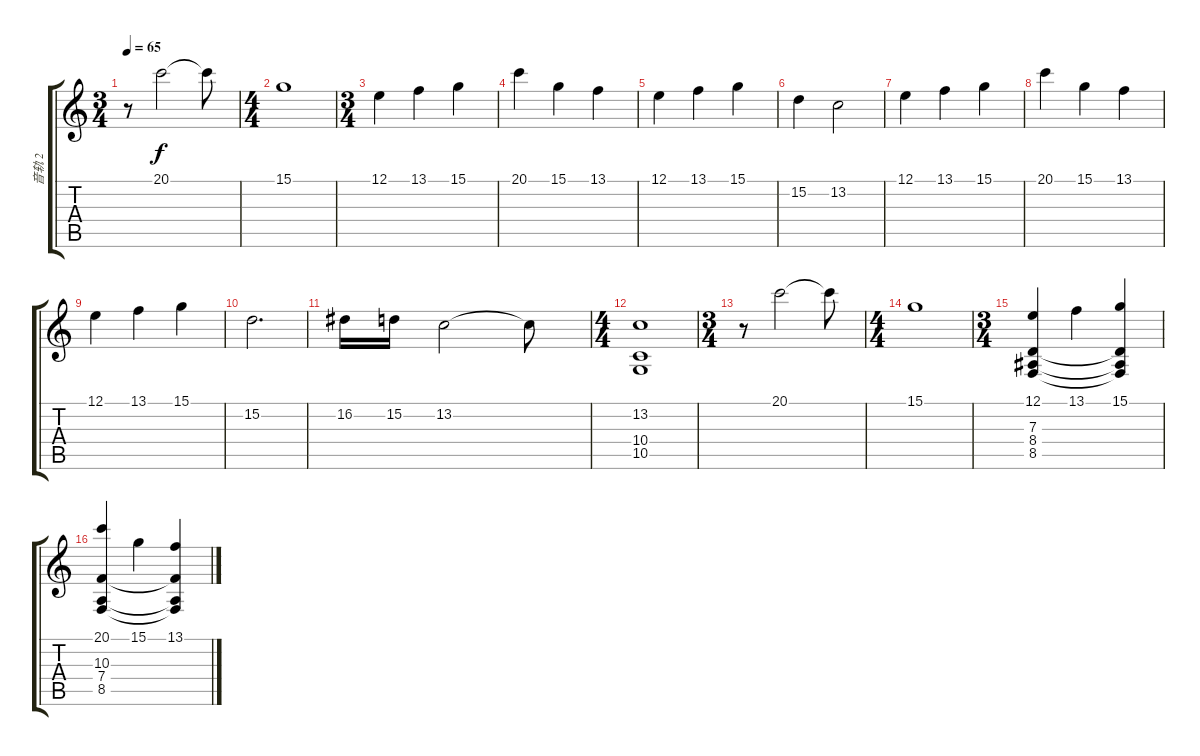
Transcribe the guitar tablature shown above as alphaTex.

\track ("音轨 2" "音轨 2") {instrument stringensemble2}
\staff {score tabs}
\tuning (E4 B3 G3 D3 A2 E2) {hide}
\ts (3 4)
\tempo 65
\clef g2
\ks c
r.8{dy f} 20.1.2{volume 8} 20.1{t}.8 |
\ts (4 4)
15.1.1 |
\ts (3 4)
12.1.4 13.1.4 15.1.4 |
20.1.4 15.1.4 13.1.4 |
12.1.4 13.1.4 15.1.4 |
15.2.4 13.2.2 |
12.1.4 13.1.4 15.1.4 |
20.1.4 15.1.4 13.1.4 |
12.1.4 13.1.4 15.1.4 |
15.2.2{d} |
16.2.16 15.2.16 13.2.2 13.2{t}.8 |
\ts (4 4)
(13.2 10.4 10.5).1 |
\ts (3 4)
r.8 20.1.2{volume 8} 20.1{t}.8 |
\ts (4 4)
15.1.1 |
\ts (3 4)
(12.1 7.3 8.4 8.5).4 13.1.4 (15.1 7.3{t} 8.4{t} 8.5{t}).4 |
(20.1 10.3 7.4 8.5).4 15.1.4 (13.1 10.3{t} 7.4{t} 8.5{t}).4
